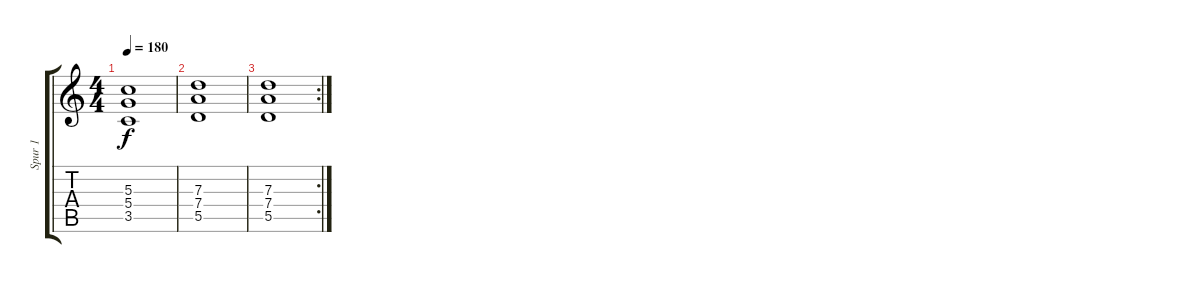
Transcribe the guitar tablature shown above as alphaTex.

\track ("Spur 1" "Spur 1") {instrument acousticguitarnylon}
\staff {score tabs}
\tuning (E4 B3 G3 D3 A2 E2) {hide}
\ts (4 4)
\tempo 180
\clef g2
\ks c
(5.3 5.4 3.5).1{dy f} |
(7.3 7.4 5.5).1 |
\rc 2
(7.3 7.4 5.5).1
